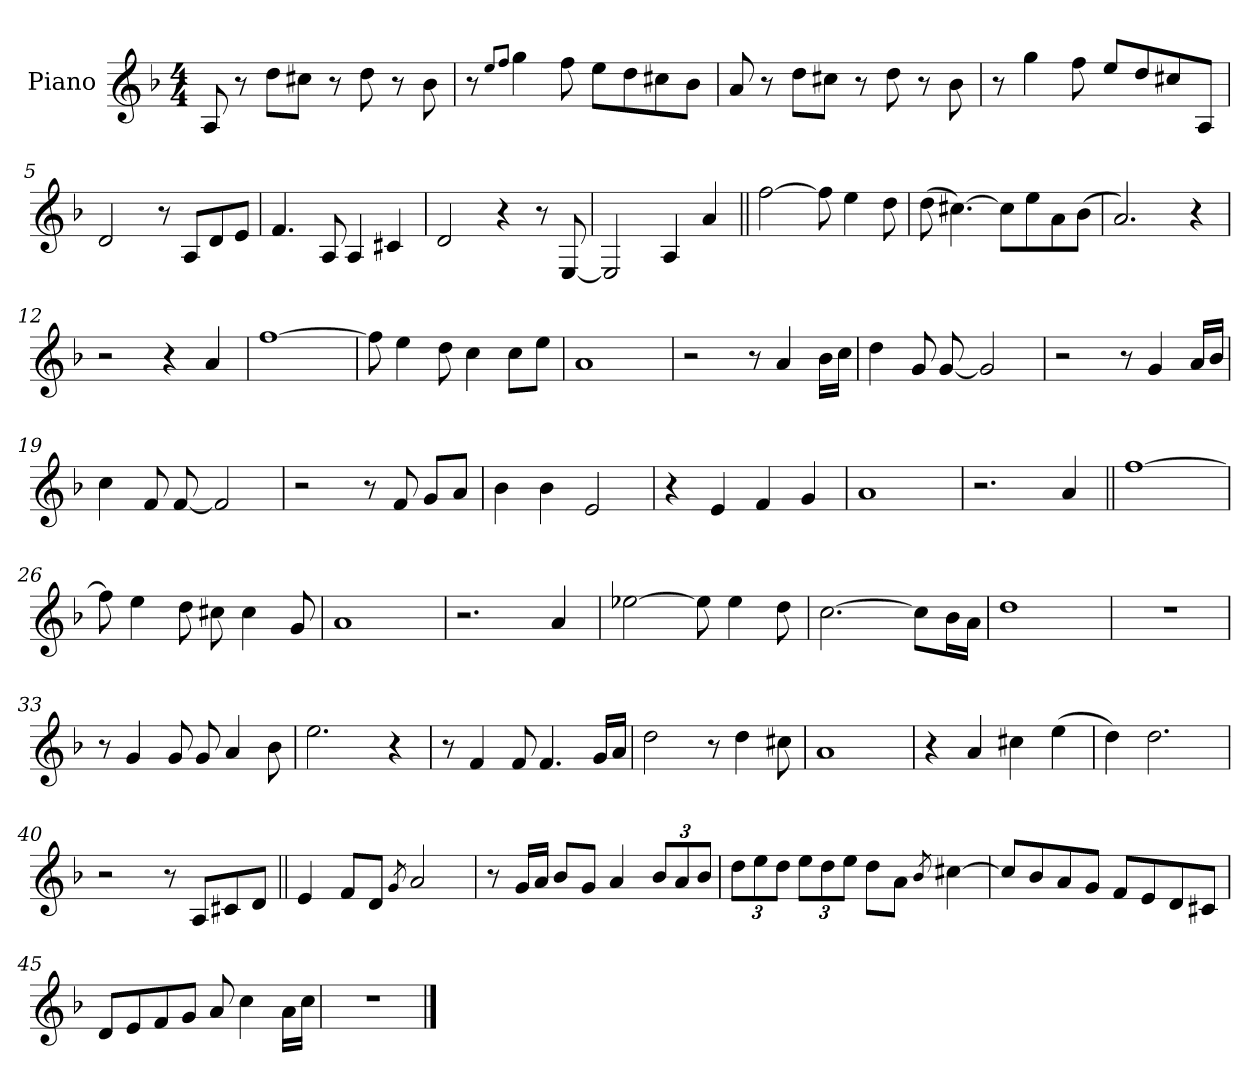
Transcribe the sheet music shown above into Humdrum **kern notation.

**kern
*part1
*staff1
*I"Piano
*I'Pno.
*clefG2
*k[b-]
*M4/4
=1
8A!
8r
8dd!L
8cc#X!J
8r
8dd!
8r
8b-!
=2
8r
8qeeL
8qffJ
4gg!
8ff!
8ee!L
8dd!
8cc#X!
8b-!J
=3
8a!
8r
8dd!L
8cc#X!J
8r
8dd!
8r
8b-!
=4
8r
4gg!
8ff!
8ee!L
8dd!
8cc#X!
8A!J
=5
2d!
8r
8A!L
8d!
8e!J
=6
4.f!
8A!
4A!
4c#X!
=7
2d!
4r
8r
[8E!
=8
2E!]
4A!
4a
=9||
[2ff
8ff]
4ee
8dd
=10
(8dd
[4.cc#X)
8cc#L]
8ee
8a
(8b-J
=11
2.a)
4r
=12
2r
4r
4a
=13
[1ff
=14
8ff]
4ee
8dd
4cc
8ccL
8eeJ
=15
1a
=16
2r
8r
4a
16b-LL
16ccJJ
=17
4dd
8g
[8g
2g]
=18
2r
8r
4g
16aLL
16b-JJ
=19
4cc
8f
[8f
2f]
=20
2r
8r
8f
8gL
8aJ
=21
4b-
4b-
2e
=22
4r
4e
4f
4g
=23
1a
=24
2.r
4a
=25||
[1ff
=26
8ff]
4ee
8dd
8cc#X
4cc#
8g
=27
1a
=28
2.r
4a
=29
[2ee-X
8ee-]
4ee-
8dd
=30
[2.cc
8ccL]
16b-L
16aJJ
=31
1dd
=32
1r
=33
8r
4g
8g
8g
4a
8b-
=34
2.ee
4r
=35
8r
4f
8f
4.f
16gLL
16aJJ
=36
2dd
8r
4dd
8cc#X
=37
1a
=38
4r
4a
4cc#X
(4ee
=39
4dd)
2.dd
=40
2r
8r
8A!L
8c#X!
8d!J
=41||
4e!
8f!L
8d!J
8qg
2a!
=42
8r
16g!LL
16a!JJ
8b-!L
8g!J
4a!
*Xbrackettup
12b-!L
12a!
12b-!J
=43
12dd!L
12ee!
12dd!J
12ee!L
12dd!
12ee!J
8dd!L
8a!J
8qb-
[4cc#X!
=44
8cc#!L]
8b-!
8a!
8g!J
8f!L
8e!
8d!
8c#X!J
=45
8d!L
8e!
8f!
8g!J
8a!
4cc!
16a!LL
16cc!JJ
=46
1r
==
*-
